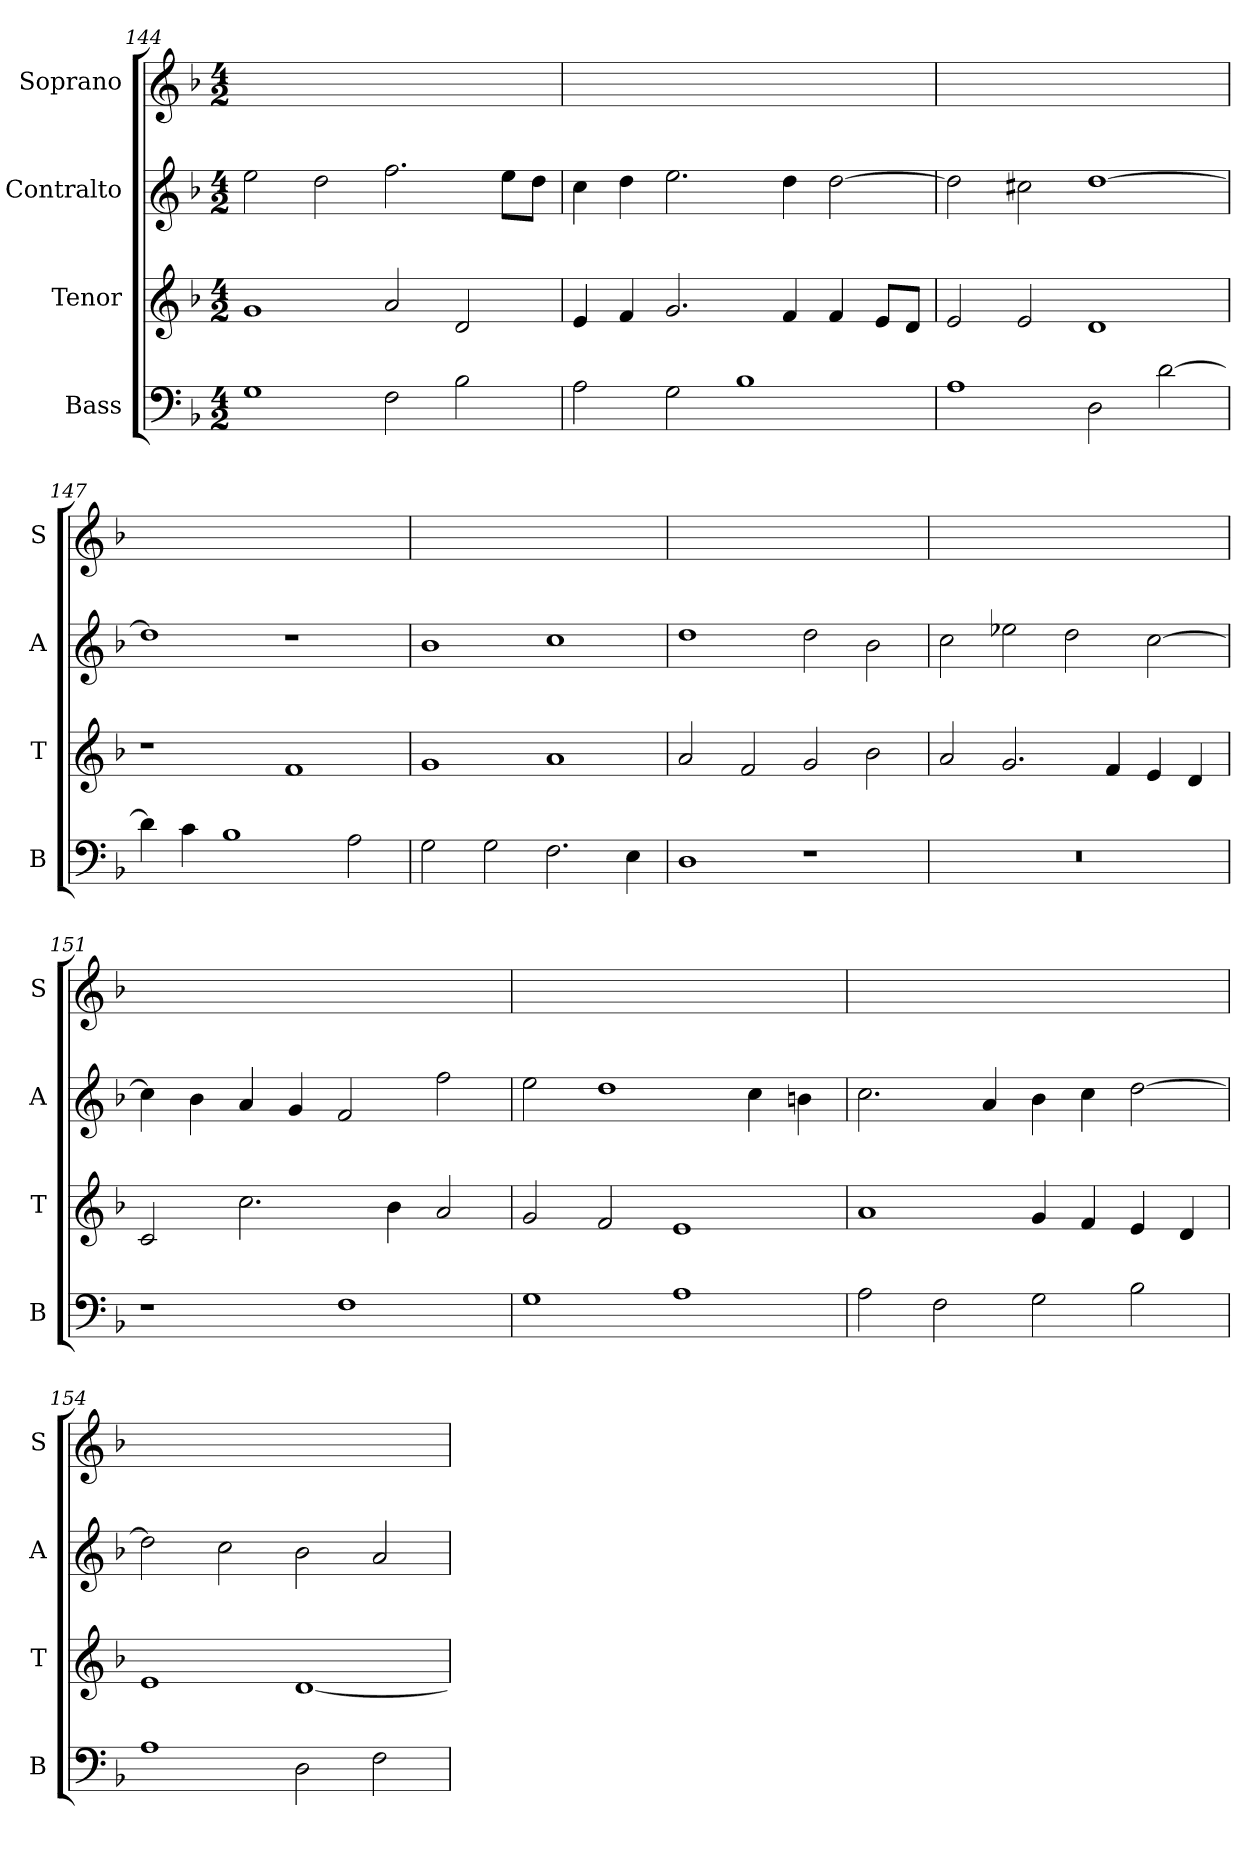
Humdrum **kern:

**kern	**kern	**kern	**kern
*part4	*part3	*part2	*part1
*staff4	*staff3	*staff2	*staff1
*I"Bass	*I"Tenor	*I"Contralto	*I"Soprano
*I'B	*I'T	*I'A	*I'S
*clefF4	*clefG2	*clefG2	*clefG2
*k[b-]	*k[b-]	*k[b-]	*k[b-]
*G:dor	*G:dor	*G:dor	*G:dor
*M4/2	*M4/2	*M4/2	*M4/2
=144	=144	=144	=144
1G	1g	2ee	0ryy
.	.	2dd	.
2F	2a	2.ff	.
2B-	2d	.	.
.	.	8ee\L	.
.	.	8dd\J	.
=145	=145	=145	=145
2A	4e	4cc	0ryy
.	4f	4dd	.
2G	2.g	2.ee	.
1B-	.	.	.
.	4f	4dd	.
.	4f	[2dd	.
.	8e/L	.	.
.	8d/J	.	.
=146	=146	=146	=146
1A	2e	2dd]	0ryy
.	2e	2cc#X	.
2D	1d	[1dd	.
[2d	.	.	.
=147	=147	=147	=147
4d]	1r	1dd]	0ryy
4c	.	.	.
1B-	.	.	.
.	1f	1r	.
2A	.	.	.
=148	=148	=148	=148
2G	1g	1b-	0ryy
2G	.	.	.
2.F	1a	1cc	.
4E	.	.	.
=149	=149	=149	=149
1D	2a	1dd	0ryy
.	2f	.	.
1r	2g	2dd	.
.	2b-	2b-	.
=150	=150	=150	=150
0r	2a	2cc	0ryy
.	2.g	2ee-X	.
.	.	2dd	.
.	4f	.	.
.	4e	[2cc	.
.	4d	.	.
=151	=151	=151	=151
1r	2c	4cc]	0ryy
.	.	4b-	.
.	2.cc	4a	.
.	.	4g	.
1F	.	2f	.
.	4b-	.	.
.	2a	2ff	.
=152	=152	=152	=152
1G	2g	2ee	0ryy
.	2f	1dd	.
1A	1e	.	.
.	.	4cc	.
.	.	4bn	.
=153	=153	=153	=153
2A	1a	2.cc	0ryy
2F	.	.	.
.	.	4a	.
2G	4g	4b-	.
.	4f	4cc	.
2B-	4e	[2dd	.
.	4d	.	.
=154	=154	=154	=154
1A	1e	2dd]	0ryy
.	.	2cc	.
2D	[1d	2b-	.
2F	.	2a	.
=	=	=	=
*-	*-	*-	*-
